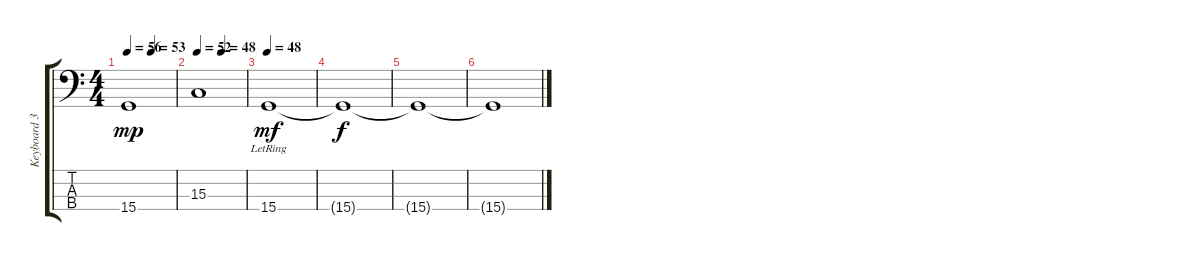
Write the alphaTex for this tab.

\track ("Keyboard 3 (Rick)" "Keyboard 3") {instrument lead2sawtooth}
\staff {score tabs}
\tuning (G2 D2 A1 E1) {hide}
\ts (4 4)
\tempo 56
\tempo (53 0.5)
\clef f4
\ks c
15.4.1{dy mp} |
\tempo 52
\tempo (48 0.5)
15.3.1 |
\tempo 48
15.4{lr}.1{dy mf} |
15.4{t}.1{dy f} |
15.4{t}.1 |
15.4{t}.1
